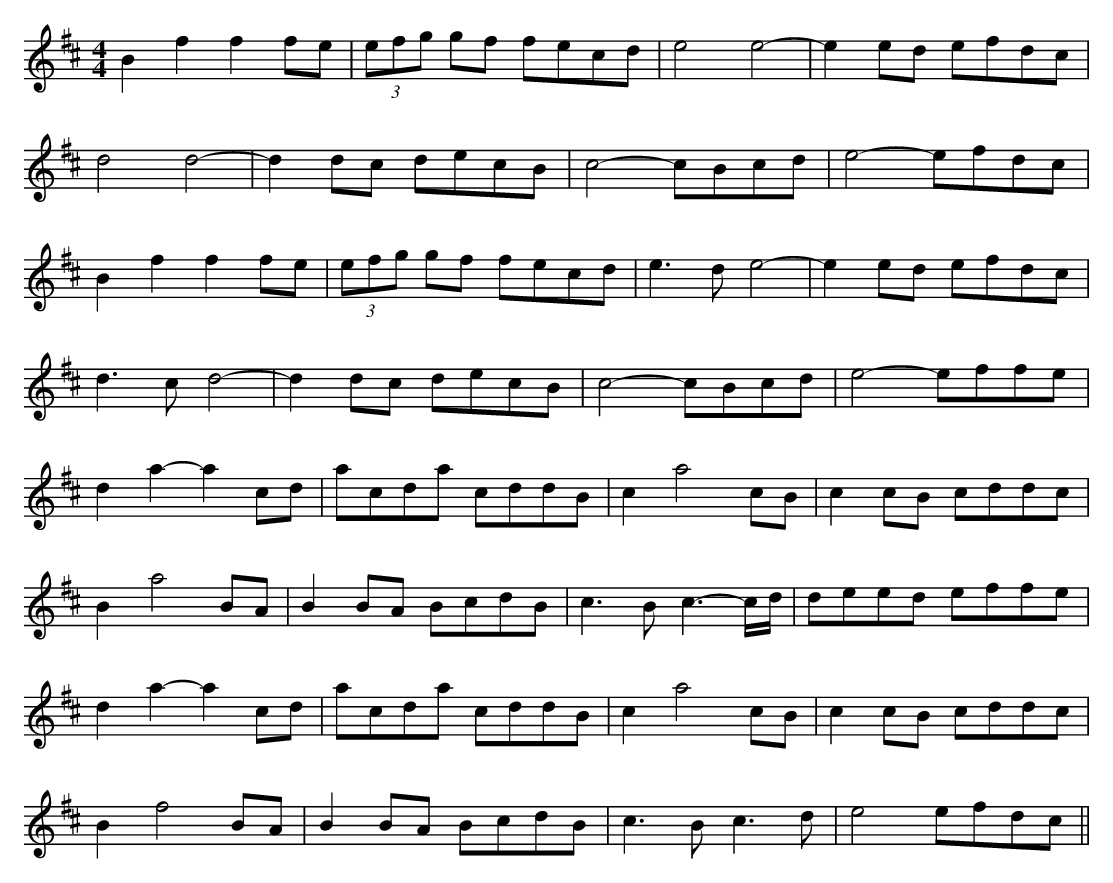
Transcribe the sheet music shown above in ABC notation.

X:1
M:4/4
K:Bmin
B2 f2 f2 fe|(3efg gf fecd|e4 e4-|e2 ed efdc|
d4 d4-|d2 dc decB|c4- cBcd|e4- efdc|
B2 f2 f2 fe|(3efg gf fecd|e3 d e4-|e2 ed efdc|
d3 c d4-|d2 dc decB|c4- cBcd|e4- effe|
d2 a2- a2 cd|acda cddB|c2 a4 cB|c2 cB cddc|
B2 a4 BA|B2 BA BcdB|c3 B c3- c/d/|deed effe|
d2 a2- a2 cd|acda cddB|c2 a4 cB|c2 cB cddc|
B2 f4 BA|B2 BA BcdB|c3 B c3 d|e4 efdc||
